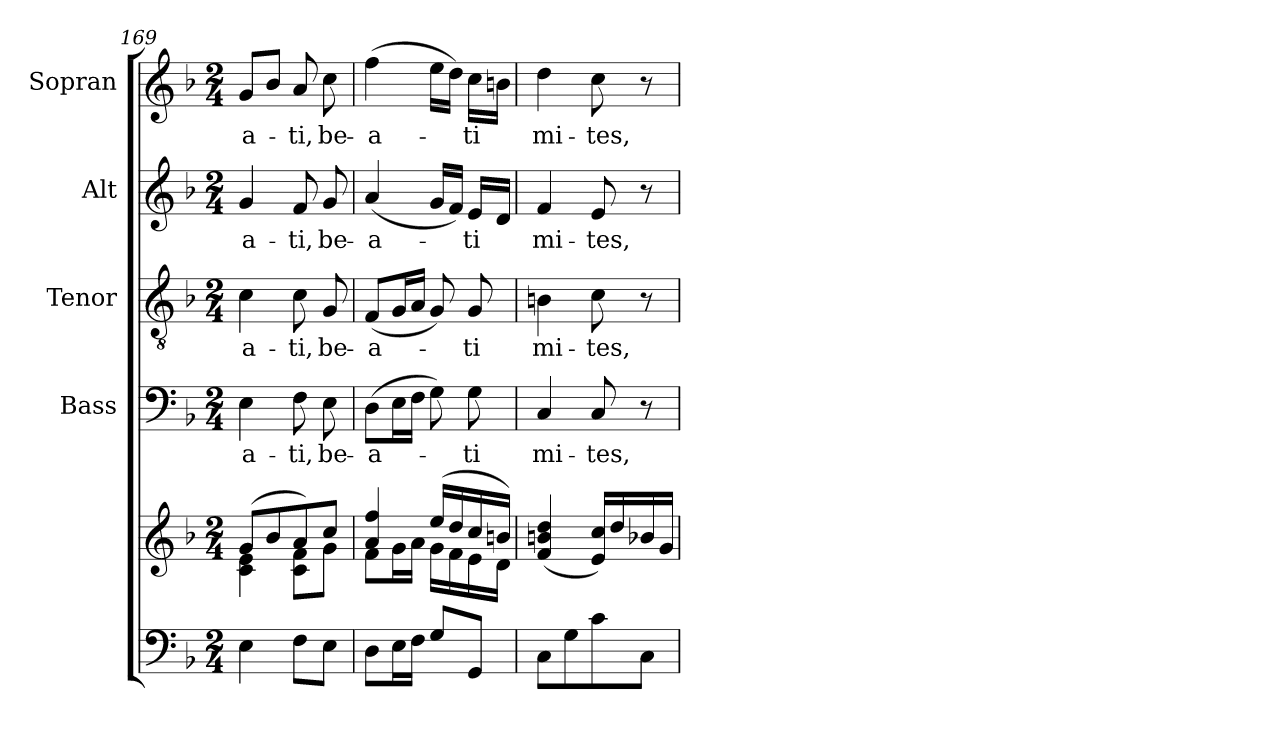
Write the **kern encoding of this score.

**kern	**kern	**kern	**text	**kern	**text	**kern	**text	**kern	**text
*part5	*part5	*part4	*part4	*part3	*part3	*part2	*part2	*part1	*part1
*staff6	*staff5	*staff4	*staff4	*staff3	*staff3	*staff2	*staff2	*staff1	*staff1
*	*	*I"Bass	*	*I"Tenor	*	*I"Alt	*	*I"Sopran	*
*	*	*I'B.	*	*I'T.	*	*I'A.	*	*I'S.	*
*clefF4	*clefG2	*clefF4	*	*clefGv2	*	*clefG2	*	*clefG2	*
*k[b-]	*k[b-]	*k[b-]	*	*k[b-]	*	*k[b-]	*	*k[b-]	*
*F:	*F:	*F:	*	*F:	*	*F:	*	*F:	*
*M2/4	*M2/4	*M2/4	*	*M2/4	*	*M2/4	*	*M2/4	*
=169	=169	=169	=169	=169	=169	=169	=169	=169	=169
*	*^	*	*	*	*	*	*	*	*
!	!	!	!	!LO:LY:b	!	!LO:LY:b	!	!LO:LY:b	!	!LO:LY:b
4E\	(>8g/L	4c\ 4e\	4E\	-a-	4c\	-a-	4g/	-a-	8g/L	-a-
.	8b-/	.	.	.	.	.	.	.	8b-/J	.
!	!	!	!	!LO:LY:b	!	!LO:LY:b	!	!LO:LY:b	!	!LO:LY:b
8F\L	8a/)	8c\ 8f\L	8F\	-ti,	8c\	-ti,	8f/	-ti,	8a/	-ti,
!	!	!	!	!LO:LY:b	!	!LO:LY:b	!	!LO:LY:b	!	!LO:LY:b
8E\J	8cc/J	8g\J	8E\	be-	8G/	be-	8g/	be-	8cc\	be-
=170	=170	=170	=170	=170	=170	=170	=170	=170	=170	=170
!	!	!	!	!LO:LY:b	!	!LO:LY:b	!	!LO:LY:b	!	!LO:LY:b
8D\L	4a/ 4ff/	8f\L	(>8D\L	-a-	(<8F/L	-a-	(<4a/	-a-	(>4ff\	-a-
16E\L	.	16g\L	16E\L	.	16G/L	.	.	.	.	.
16F\JJ	.	16a\JJ	16F\JJ	.	16A/JJ	.	.	.	.	.
8G/L	(>16ee/LL	16g\LL	8G\)	.	8G/)	.	16g/LL	.	16ee\LL	.
.	16dd/	16f\	.	.	.	.	16f/JJ)	.	16dd\JJ)	.
!	!	!	!	!LO:LY:b	!	!LO:LY:b	!	!LO:LY:b	!	!LO:LY:b
8GG/J	16cc/	16e\	8G\	-ti	8G/	-ti	16e/LL	-ti	16cc\LL	-ti
.	16bn/JJ)	16d\JJ	.	.	.	.	16d/JJ	.	16bn\JJ	.
=171	=171	=171	=171	=171	=171	=171	=171	=171	=171	=171
!	!	!	!	!LO:LY:b	!	!LO:LY:b	!	!LO:LY:b	!	!LO:LY:b
*	*v	*v	*	*	*	*	*	*	*	*
8C\L	(<4f/ 4bn/ 4dd/	4C/	mi-	4Bn\	mi-	4f/	mi-	4dd\	mi-
8G\	.	.	.	.	.	.	.	.	.
!	!	!	!LO:LY:b	!	!LO:LY:b	!	!LO:LY:b	!	!LO:LY:b
8c\	16e/ 16cc/LL)	8C/	-tes,	8c\	-tes,	8e/	-tes,	8cc\	-tes,
.	16dd/	.	.	.	.	.	.	.	.
8C\J	16b-X/	8r	.	8r	.	8r	.	8r	.
.	16g/JJ	.	.	.	.	.	.	.	.
=	=	=	=	=	=	=	=	=	=
*-	*-	*-	*-	*-	*-	*-	*-	*-	*-
